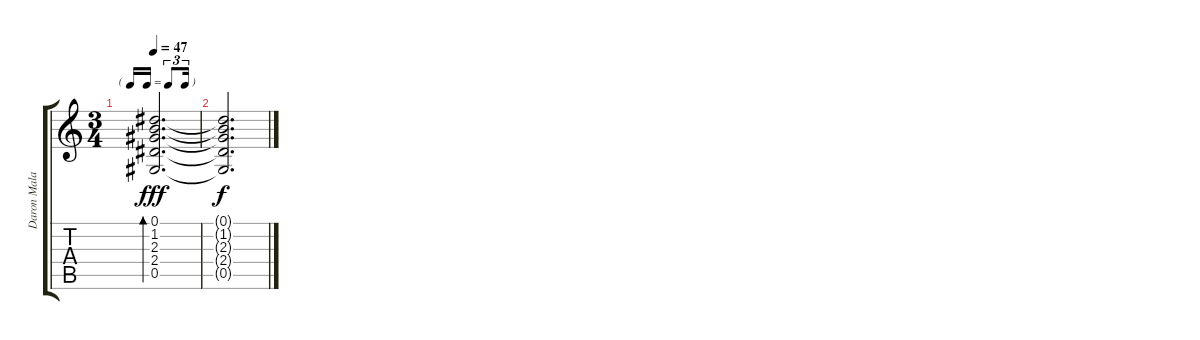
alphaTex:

\track ("Daron Malakian" "Daron Mala") {instrument electricguitarclean}
\staff {score tabs}
\tuning (Eb4 Bb3 Gb3 Db3 Ab2 Db2) {hide}
\ts (3 4)
\tf triplet16th
\tempo 47
\clef g2
\ks c
(0.1 1.2 2.3 2.4 0.5).2{d bd 120 dy fff} |
(0.1{t} 1.2{t} 2.3{t} 2.4{t} 0.5{t}).2{d dy f}
